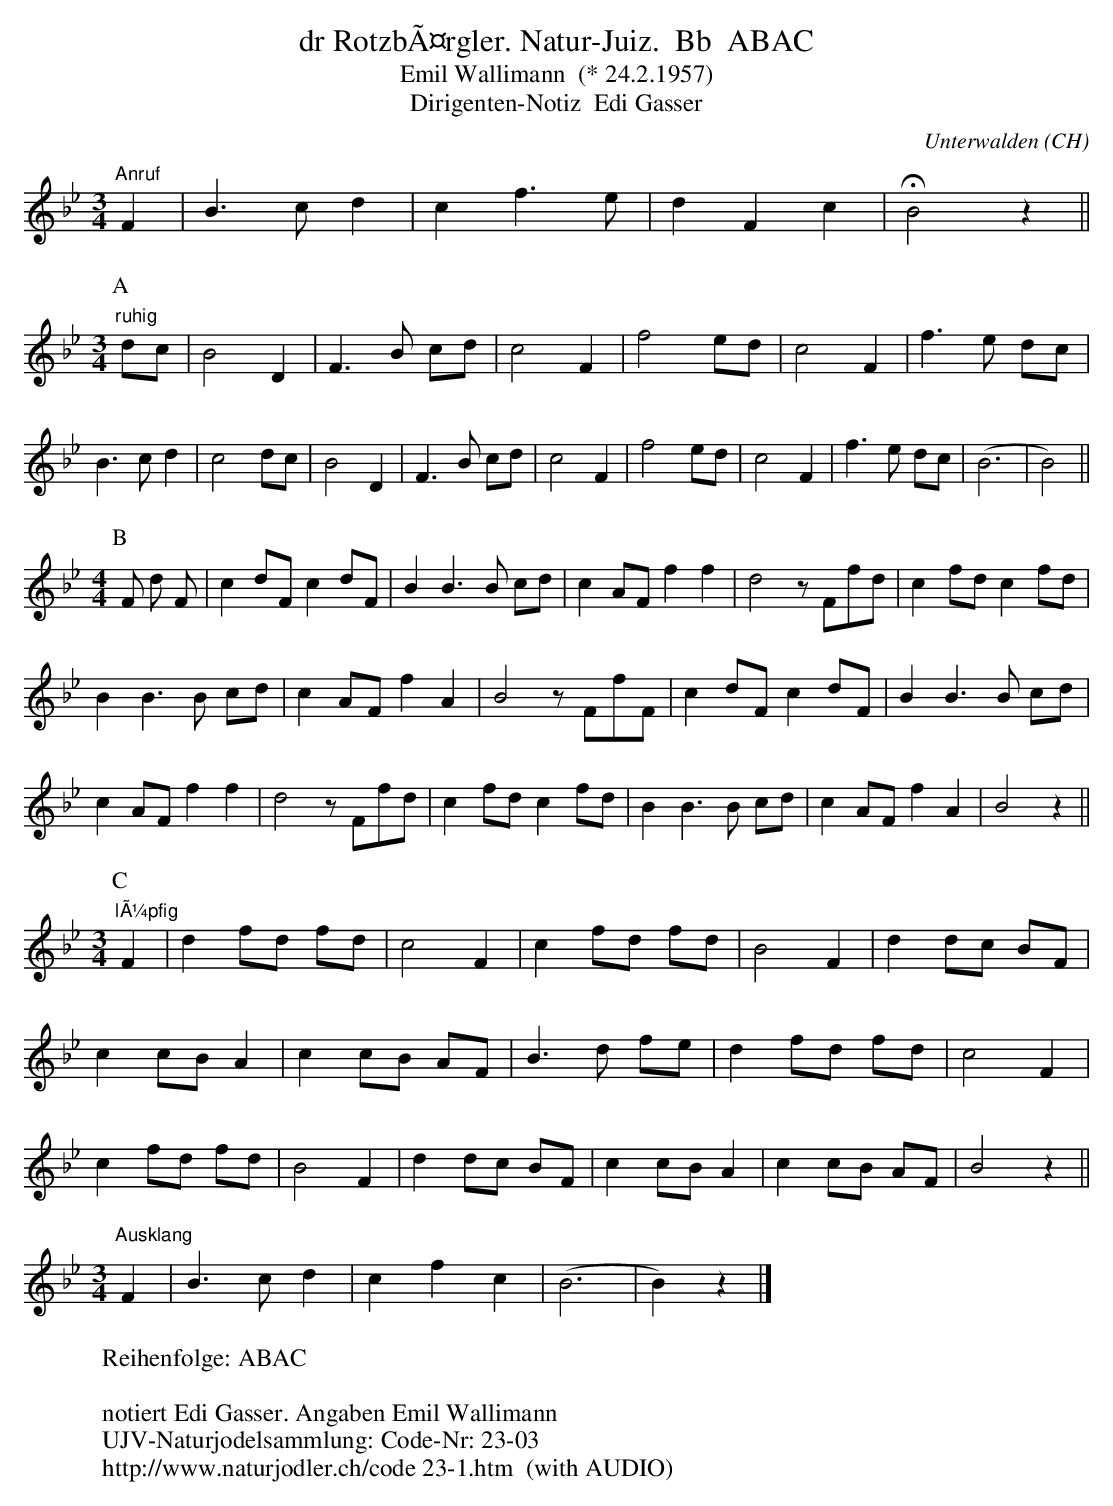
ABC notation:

X:1
T:dr RotzbÃ¤rgler. Natur-Juiz.  Bb  ABAC
T:Emil Wallimann  (* 24.2.1957)
T:Dirigenten-Notiz  Edi Gasser
C:Unterwalden (CH)
M:3/4
L:1/4
K:Bb
M:3/4
"Anruf"F| B>cd | cf>e | dFc | !fermata!B2z ||
M:3/4
[P:A] "ruhig"d/c/ | B2D | F>B c/d/ | c2F | f2e/d/ | c2F | f>e d/c/ |
B>cd | c2d/c/ | B2D | F>B c/d/ | c2F | f2e/d/ | c2F | f>e d/c/ | (B3 | B2) ||
M:4/4
L:1/8
[P:B]  F d F |c2dFc2dF | B2B3B cd | c2AFf2f2 | d4zFfd | c2fdc2fd |
B2B3B cd | c2AFf2A2 | B4zFfF | c2dFc2dF | B2B3B cd |
c2AF f2f2 | d4zFfd | c2fdc2fd | B2B3B cd | c2AFf2A2 | B4z2 ||
M:3/4
[P:C]  "lÃ¼pfig" F2|d2fd fd | c4F2 | c2fd fd | B4F2 | d2dc BF |
c2cBA2 | c2cB AF | B3d fe | d2fd fd | c4F2 |
c2fd fd | B4F2 | d2dc BF | c2cBA2 | c2cB AF | B4z2 ||
M:3/4
L:1/4
"Ausklang"F | B>cd | cfc | (B3 | B)z |]
W:Reihenfolge: ABAC
W:
W:notiert Edi Gasser. Angaben Emil Wallimann
W:UJV-Naturjodelsammlung: Code-Nr: 23-03
W:http://www.naturjodler.ch/code 23-1.htm  (with AUDIO)
